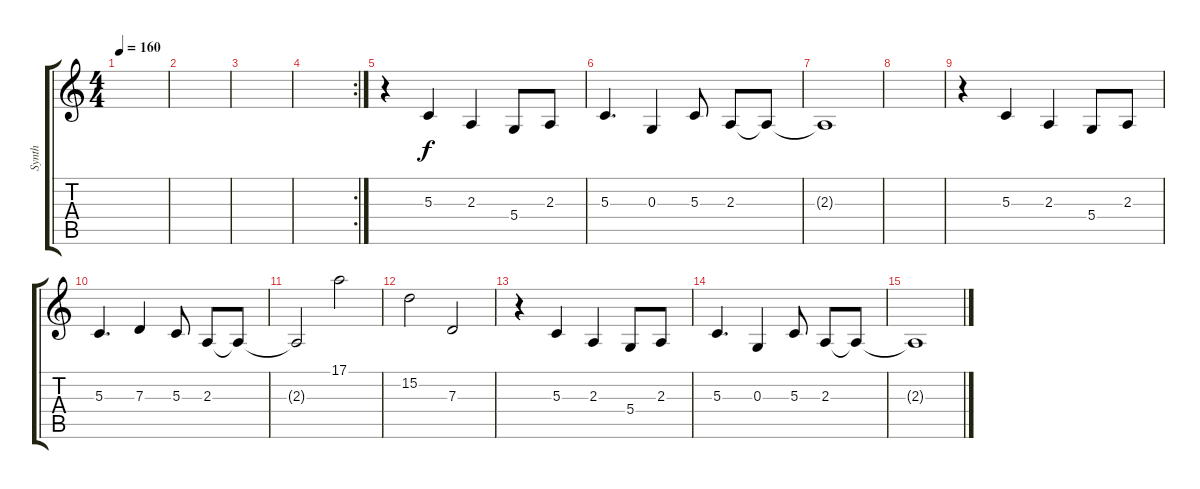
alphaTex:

\track ("Synth" "Synth") {instrument lead2sawtooth}
\staff {score tabs}
\tuning (E4 B3 G3 D3 A2 E2) {hide}
\ts (4 4)
\tempo 160
\clef g2
\ks c
|
|
|
\rc 2
|
r.4 5.3.4 2.3.4 5.4.8 2.3.8 |
5.3.4{d} 0.3.4 5.3.8 2.3.8 2.3{t}.8 |
2.3{t}.1 |
|
r.4 5.3.4 2.3.4 5.4.8 2.3.8 |
5.3.4{d} 7.3.4 5.3.8 2.3.8 2.3{t}.8 |
2.3{t}.2 17.1.2 |
15.2.2 7.3.2 |
r.4 5.3.4 2.3.4 5.4.8 2.3.8 |
5.3.4{d} 0.3.4 5.3.8 2.3.8 2.3{t}.8 |
2.3{t}.1
